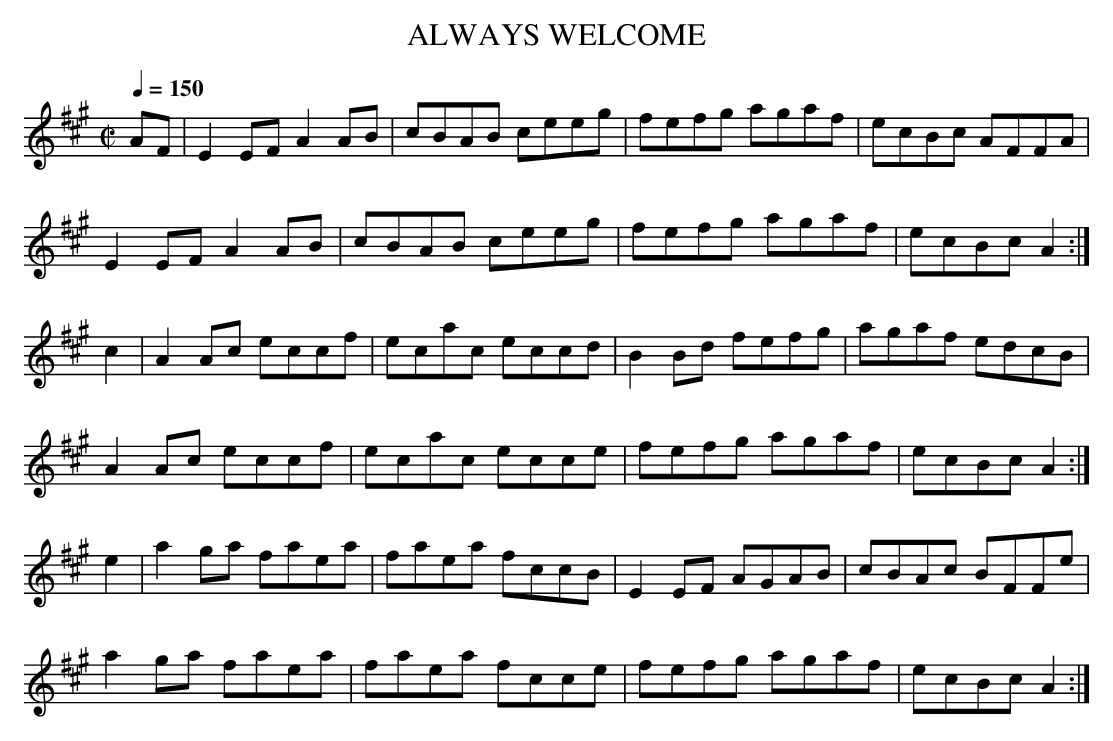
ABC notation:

X:1
T:ALWAYS WELCOME
Q:1/4=150
M:C|
L:1/8
K:A
AF|E2EF A2AB|cBAB ceeg|fefg agaf|ecBc AFFA|
E2EF A2AB|cBAB ceeg|fefg agaf|ecBc A2:|
c2|A2Ac eccf|ecac eccd|B2Bd fefg|agaf edcB|
A2Ac eccf|ecac ecce|fefg agaf|ecBc A2:|
e2|a2ga faea|faea fccB|E2EF AGAB|cBAc BFFe|
a2ga faea|faea fcce|fefg agaf|ecBc A2:|
